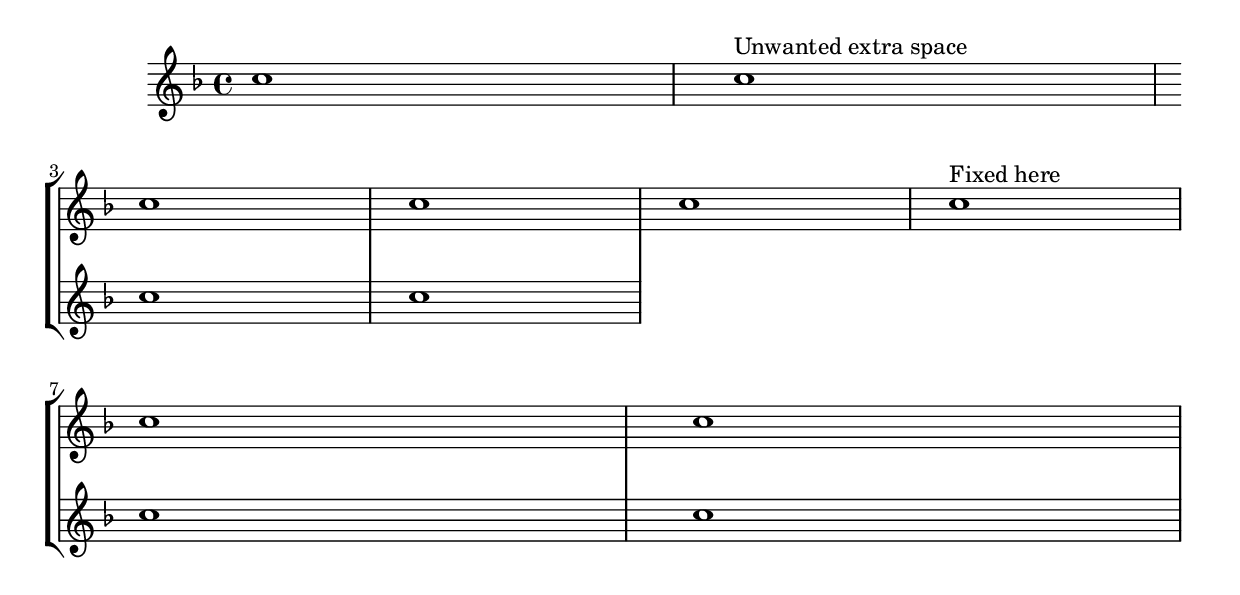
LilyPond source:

%% DO NOT EDIT this file manually; it is automatically
%% generated from LSR http://lsr.dsi.unimi.it
%% Make any changes in LSR itself, or in Documentation/snippets/new/ ,
%% and then run scripts/auxiliar/makelsr.py
%%
%% This file is in the public domain.
\version "2.14.0"

\header {
  lsrtags = "staff-notation, contexts-and-engravers, breaks"

%% Translation of GIT committish: 615cbf212fdaf0b220b3330da417d0c3602494f2
  texidoces = "
Al añadir un pentagrama nuevo en un salto de línea, por desgracia
se añade un espacio adicional al final de la línea antes del salto
(reservado para hacer sitio a un cambio de armadura que de todas
formas no se va a imprimir). La solución alternativa es añadir un
ajuste para @code{Staff.explicitKeySignatureVisibility} como se
muestra en el ejemplo.

"
  doctitlees = "Añadir un pentagrama adicional en un salto de línea"

  texidoc = "
When adding a new staff at a line break, some extra space is
unfortunately added at the end of the line before the break (to fit in
a key signature change, which  will never be printed anyway).  The
workaround is to add a setting of
@code{Staff.explicitKeySignatureVisibility} as is shown in the example.


"
  doctitle = "Adding an extra staff at a line break"
} % begin verbatim

\score {
  \new StaffGroup \relative c'' {
    \new Staff
    \key f \major
    c1 c^"Unwanted extra space" \break
    << { c1 | c }
       \new Staff {
         \key f \major
         \once \override Staff.TimeSignature #'stencil = ##f
         c1 | c
       }
    >>
    c1 | c^"Fixed here" \break
    << { c1 | c }
       \new Staff {
         \once \set Staff.explicitKeySignatureVisibility = #end-of-line-invisible
         \key f \major
         \once \override Staff.TimeSignature #'stencil = ##f
         c1 | c
       }
    >>
  }
}

